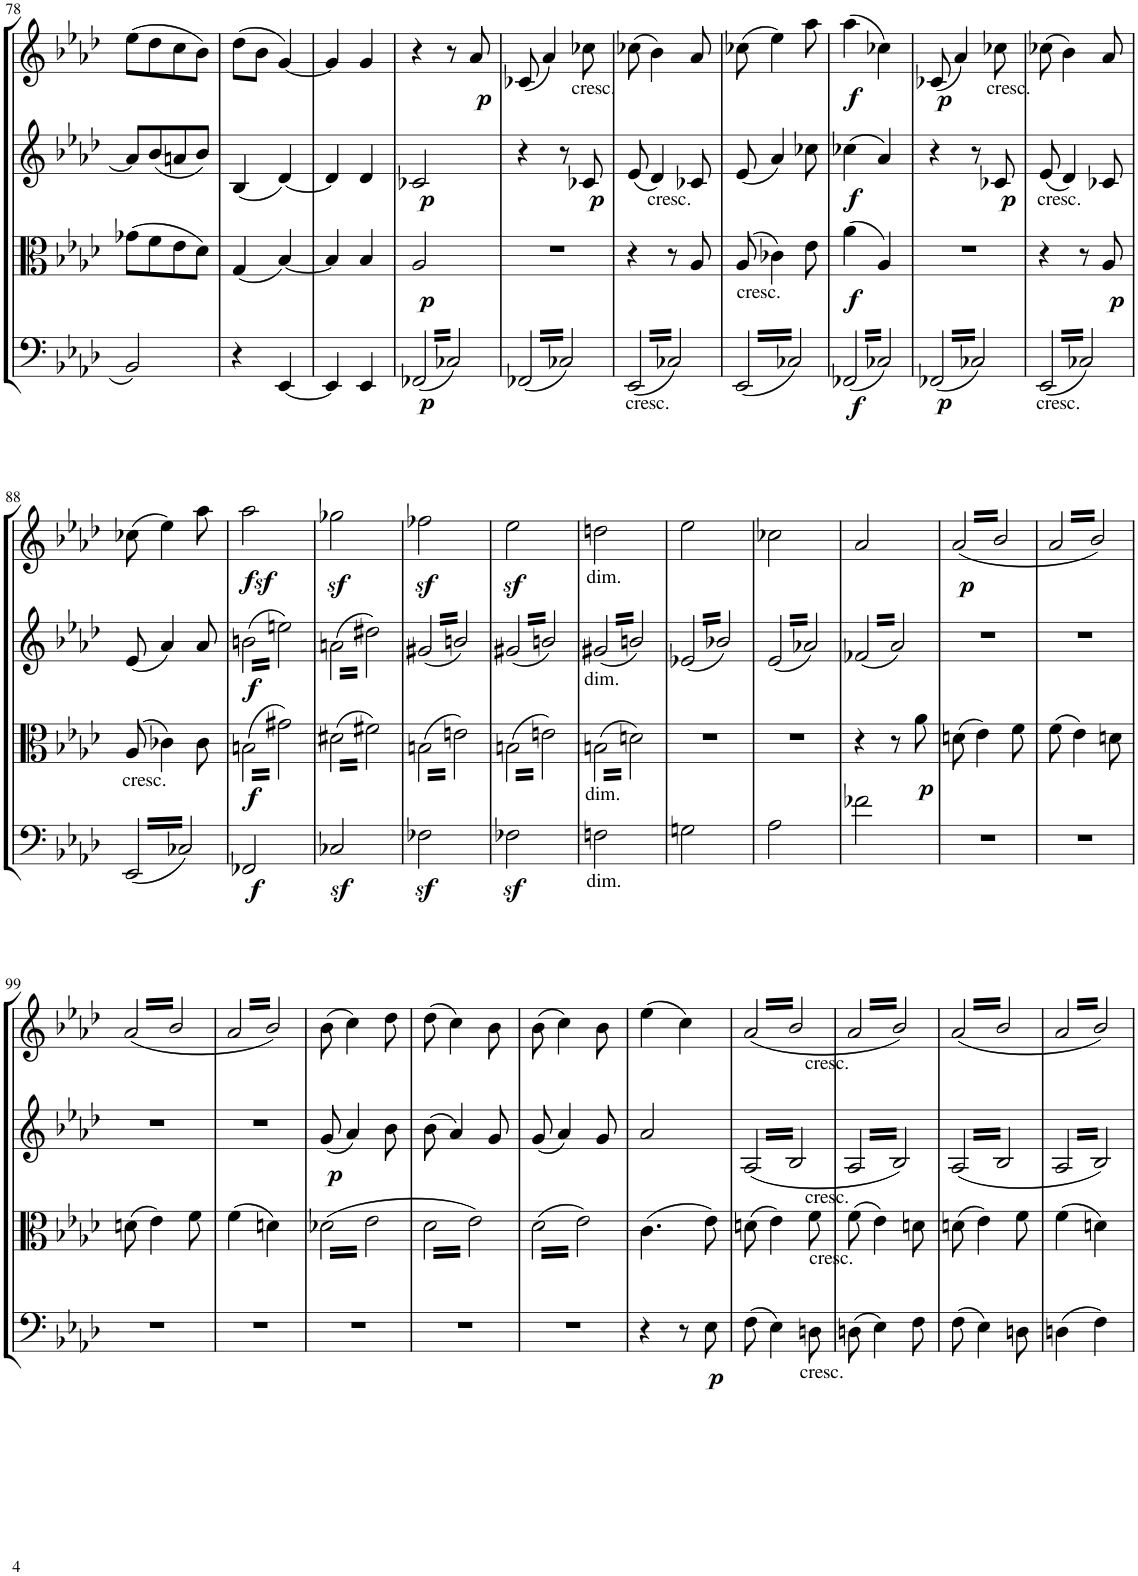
**kern	**dynam	**kern	**dynam	**kern	**dynam	**kern	**dynam
*part4	*part4	*part3	*part3	*part2	*part2	*part1	*part1
*staff4	*staff4	*staff3	*staff3	*staff2	*staff2	*staff1	*staff1
*I"Violoncello	*	*I"Viola	*	*I"Violino II	*	*I"Violino I	*
*I'Vc	*	*I'Vla	*	*I'Vln	*	*I'Vln	*
!!LO:PB:g=z
*clefF4	*	*clefC3	*	*clefG2	*	*clefG2	*
*k[b-e-a-d-]	*	*k[b-e-a-d-]	*	*k[b-e-a-d-]	*	*k[b-e-a-d-]	*
*M2/4	*	*M2/4	*	*M2/4	*	*M2/4	*
=78	=78	=78	=78	=78	=78	=78	=78
2BB-/	.	(8g-X\L	.	8a/L]	.	(8ee-\L	.
.	.	8f\	.	(8b-/	.	8dd-\	.
.	.	8e-\	.	8an/	.	8cc\	.
.	.	8d-\J)	.	8b-/J)	.	8b-\J)	.
=79	=79	=79	=79	=79	=79	=79	=79
4r	.	(4G/	.	(4B-/	.	(8dd-\L	.
.	.	.	.	.	.	8b-\J	.
[4EE-/	.	[4B-/)	.	[4d-/)	.	[4g/)	.
=80	=80	=80	=80	=80	=80	=80	=80
4EE-/]	.	4B-/]	.	4d-/]	.	4g/]	.
4EE-/	.	4B-/	.	4d-/	.	4g/	.
=81	=81	=81	=81	=81	=81	=81	=81
!	!LO:DY:b	!	!LO:DY:b	!	!LO:DY:b	!	!
*tremolo	*	*	*	*	*	*	*
(32FF-X/LLL	p	2A-/	p	2c-X/	p	4r	.
32C-X/)	.	.	.	.	.	.	.
32FF-X/	.	.	.	.	.	.	.
32C-X/)	.	.	.	.	.	.	.
32FF-X/	.	.	.	.	.	.	.
32C-X/)	.	.	.	.	.	.	.
32FF-X/	.	.	.	.	.	.	.
32C-X/)	.	.	.	.	.	.	.
32FF-X/	.	.	.	.	.	8r	.
32C-X/)	.	.	.	.	.	.	.
32FF-X/	.	.	.	.	.	.	.
32C-X/)	.	.	.	.	.	.	.
!	!	!	!	!	!	!	!LO:DY:b
32FF-X/	.	.	.	.	.	8a-/	p
32C-X/)	.	.	.	.	.	.	.
32FF-X/	.	.	.	.	.	.	.
32C-X/)JJJ	.	.	.	.	.	.	.
=82	=82	=82	=82	=82	=82	=82	=82
(32FF-X/LLL	.	2r	.	4r	.	(8c-X/	.
32C-X/)	.	.	.	.	.	.	.
32FF-X/	.	.	.	.	.	.	.
32C-X/)	.	.	.	.	.	.	.
32FF-X/	.	.	.	.	.	4a-/)	.
32C-X/)	.	.	.	.	.	.	.
32FF-X/	.	.	.	.	.	.	.
32C-X/)	.	.	.	.	.	.	.
32FF-X/	.	.	.	8r	.	.	.
32C-X/)	.	.	.	.	.	.	.
32FF-X/	.	.	.	.	.	.	.
32C-X/)	.	.	.	.	.	.	.
!	!	!	!	!	!	!LO:TX:b:t=cresc.	!
!	!	!	!	!	!LO:DY:b	!	!
32FF-X/	.	.	.	8c-X/	p	8cc-X\	.
32C-X/)	.	.	.	.	.	.	.
32FF-X/	.	.	.	.	.	.	.
32C-X/)JJJ	.	.	.	.	.	.	.
=83	=83	=83	=83	=83	=83	=83	=83
!LO:TX:b:t=cresc.	!	!	!	!	!	!	!
(32EE-/LLL	.	4r	.	(8e-/	.	(8cc-X\	.
32C-X/)	.	.	.	.	.	.	.
32EE-/	.	.	.	.	.	.	.
32C-X/)	.	.	.	.	.	.	.
!	!	!	!	!LO:TX:b:t=cresc.	!	!	!
32EE-/	.	.	.	4d-/)	.	4b-\)	.
32C-X/)	.	.	.	.	.	.	.
32EE-/	.	.	.	.	.	.	.
32C-X/)	.	.	.	.	.	.	.
32EE-/	.	8r	.	.	.	.	.
32C-X/)	.	.	.	.	.	.	.
32EE-/	.	.	.	.	.	.	.
32C-X/)	.	.	.	.	.	.	.
32EE-/	.	8A-/	.	8c-X/	.	8a-/	.
32C-X/)	.	.	.	.	.	.	.
32EE-/	.	.	.	.	.	.	.
32C-X/)JJJ	.	.	.	.	.	.	.
=84	=84	=84	=84	=84	=84	=84	=84
!	!	!LO:TX:b:t=cresc.	!	!	!	!	!
(32EE-/LLL	.	(8A-/	.	(8e-/	.	(8cc-X\	.
32C-X/)	.	.	.	.	.	.	.
32EE-/	.	.	.	.	.	.	.
32C-X/)	.	.	.	.	.	.	.
32EE-/	.	4c-X\)	.	4a-/)	.	4ee-\)	.
32C-X/)	.	.	.	.	.	.	.
32EE-/	.	.	.	.	.	.	.
32C-X/)	.	.	.	.	.	.	.
32EE-/	.	.	.	.	.	.	.
32C-X/)	.	.	.	.	.	.	.
32EE-/	.	.	.	.	.	.	.
32C-X/)	.	.	.	.	.	.	.
32EE-/	.	8e-\	.	8cc-X\	.	8aa-\	.
32C-X/)	.	.	.	.	.	.	.
32EE-/	.	.	.	.	.	.	.
32C-X/)JJJ	.	.	.	.	.	.	.
=85	=85	=85	=85	=85	=85	=85	=85
!	!LO:DY:b	!	!LO:DY:b	!	!LO:DY:b	!	!LO:DY:b
(32FF-X/LLL	f	(4a-\	f	(4cc-X\	f	(4aa-\	f
32C-X/)	.	.	.	.	.	.	.
32FF-X/	.	.	.	.	.	.	.
32C-X/)	.	.	.	.	.	.	.
32FF-X/	.	.	.	.	.	.	.
32C-X/)	.	.	.	.	.	.	.
32FF-X/	.	.	.	.	.	.	.
32C-X/)	.	.	.	.	.	.	.
32FF-X/	.	4A-/)	.	4a-/)	.	4cc-X\)	.
32C-X/)	.	.	.	.	.	.	.
32FF-X/	.	.	.	.	.	.	.
32C-X/)	.	.	.	.	.	.	.
32FF-X/	.	.	.	.	.	.	.
32C-X/)	.	.	.	.	.	.	.
32FF-X/	.	.	.	.	.	.	.
32C-X/)JJJ	.	.	.	.	.	.	.
=86	=86	=86	=86	=86	=86	=86	=86
!	!LO:DY:b	!	!	!	!	!	!LO:DY:b
(32FF-X/LLL	p	2r	.	4r	.	(8c-X/	p
32C-X/)	.	.	.	.	.	.	.
32FF-X/	.	.	.	.	.	.	.
32C-X/)	.	.	.	.	.	.	.
32FF-X/	.	.	.	.	.	4a-/)	.
32C-X/)	.	.	.	.	.	.	.
32FF-X/	.	.	.	.	.	.	.
32C-X/)	.	.	.	.	.	.	.
32FF-X/	.	.	.	8r	.	.	.
32C-X/)	.	.	.	.	.	.	.
32FF-X/	.	.	.	.	.	.	.
32C-X/)	.	.	.	.	.	.	.
!	!	!	!	!	!	!LO:TX:b:t=cresc.	!
!	!	!	!	!	!LO:DY:b	!	!
32FF-X/	.	.	.	8c-X/	p	8cc-X\	.
32C-X/)	.	.	.	.	.	.	.
32FF-X/	.	.	.	.	.	.	.
32C-X/)JJJ	.	.	.	.	.	.	.
=87	=87	=87	=87	=87	=87	=87	=87
!	!	!	!	!LO:TX:b:t=cresc.	!	!	!
!LO:TX:b:t=cresc.	!	!	!	!	!	!	!
(32EE-/LLL	.	4r	.	(8e-/	.	(8cc-X\	.
32C-X/)	.	.	.	.	.	.	.
32EE-/	.	.	.	.	.	.	.
32C-X/)	.	.	.	.	.	.	.
32EE-/	.	.	.	4d-/)	.	4b-\)	.
32C-X/)	.	.	.	.	.	.	.
32EE-/	.	.	.	.	.	.	.
32C-X/)	.	.	.	.	.	.	.
32EE-/	.	8r	.	.	.	.	.
32C-X/)	.	.	.	.	.	.	.
32EE-/	.	.	.	.	.	.	.
32C-X/)	.	.	.	.	.	.	.
!	!	!	!LO:DY:b	!	!	!	!
32EE-/	.	8A-/	p	8c-X/	.	8a-/	.
32C-X/)	.	.	.	.	.	.	.
32EE-/	.	.	.	.	.	.	.
32C-X/)JJJ	.	.	.	.	.	.	.
!!LO:LB:g=z
=88	=88	=88	=88	=88	=88	=88	=88
!	!	!LO:TX:b:t=cresc.	!	!	!	!	!
(32EE-/LLL	.	(8A-/	.	(8e-/	.	(8cc-X\	.
32C-X/)	.	.	.	.	.	.	.
32EE-/	.	.	.	.	.	.	.
32C-X/)	.	.	.	.	.	.	.
32EE-/	.	4c-X\)	.	4a-/)	.	4ee-\)	.
32C-X/)	.	.	.	.	.	.	.
32EE-/	.	.	.	.	.	.	.
32C-X/)	.	.	.	.	.	.	.
32EE-/	.	.	.	.	.	.	.
32C-X/)	.	.	.	.	.	.	.
32EE-/	.	.	.	.	.	.	.
32C-X/)	.	.	.	.	.	.	.
32EE-/	.	8c-\	.	8a-/	.	8aa-\	.
32C-X/)	.	.	.	.	.	.	.
32EE-/	.	.	.	.	.	.	.
32C-X/)JJJ	.	.	.	.	.	.	.
*Xtremolo	*	*	*	*	*	*	*
=89	=89	=89	=89	=89	=89	=89	=89
!	!LO:DY:b	!	!LO:DY:b	!	!LO:DY:b	!	!LO:DY:b
*	*	*tremolo	*	*	*	*	*
*	*	*	*	*tremolo	*	*	*
2FF-X/	f	(32Bn\LLL	f	(32bn\LLL	f	2aa-z<\	f
.	.	32g#X\)	.	32een\)	.	.	.
.	.	32Bn\	.	32bn\	.	.	.
.	.	32g#X\)	.	32een\)	.	.	.
.	.	32Bn\	.	32bn\	.	.	.
.	.	32g#X\)	.	32een\)	.	.	.
.	.	32Bn\	.	32bn\	.	.	.
.	.	32g#X\)	.	32een\)	.	.	.
.	.	32Bn\	.	32bn\	.	.	.
.	.	32g#X\)	.	32een\)	.	.	.
.	.	32Bn\	.	32bn\	.	.	.
.	.	32g#X\)	.	32een\)	.	.	.
.	.	32Bn\	.	32bn\	.	.	.
.	.	32g#X\)	.	32een\)	.	.	.
.	.	32Bn\	.	32bn\	.	.	.
.	.	32g#X\)JJJ	.	32een\)JJJ	.	.	.
=90	=90	=90	=90	=90	=90	=90	=90
2C-Xz</	.	(32d#X\LLL	.	(32an\LLL	.	2gg-Xz<\	.
.	.	32f#X\)	.	32dd#X\)	.	.	.
.	.	32d#X\	.	32an\	.	.	.
.	.	32f#X\)	.	32dd#X\)	.	.	.
.	.	32d#X\	.	32an\	.	.	.
.	.	32f#X\)	.	32dd#X\)	.	.	.
.	.	32d#X\	.	32an\	.	.	.
.	.	32f#X\)	.	32dd#X\)	.	.	.
.	.	32d#X\	.	32an\	.	.	.
.	.	32f#X\)	.	32dd#X\)	.	.	.
.	.	32d#X\	.	32an\	.	.	.
.	.	32f#X\)	.	32dd#X\)	.	.	.
.	.	32d#X\	.	32an\	.	.	.
.	.	32f#X\)	.	32dd#X\)	.	.	.
.	.	32d#X\	.	32an\	.	.	.
.	.	32f#X\)JJJ	.	32dd#X\)JJJ	.	.	.
=91	=91	=91	=91	=91	=91	=91	=91
2F-Xz<\	.	(32Bn\LLL	.	(32g#X/LLL	.	2ff-Xz<\	.
.	.	32en\)	.	32bn/)	.	.	.
.	.	32Bn\	.	32g#X/	.	.	.
.	.	32en\)	.	32bn/)	.	.	.
.	.	32Bn\	.	32g#X/	.	.	.
.	.	32en\)	.	32bn/)	.	.	.
.	.	32Bn\	.	32g#X/	.	.	.
.	.	32en\)	.	32bn/)	.	.	.
.	.	32Bn\	.	32g#X/	.	.	.
.	.	32en\)	.	32bn/)	.	.	.
.	.	32Bn\	.	32g#X/	.	.	.
.	.	32en\)	.	32bn/)	.	.	.
.	.	32Bn\	.	32g#X/	.	.	.
.	.	32en\)	.	32bn/)	.	.	.
.	.	32Bn\	.	32g#X/	.	.	.
.	.	32en\)JJJ	.	32bn/)JJJ	.	.	.
=92	=92	=92	=92	=92	=92	=92	=92
2F-Xz<\	.	(32Bn\LLL	.	(32g#X/LLL	.	2ee-z<\	.
.	.	32en\)	.	32bn/)	.	.	.
.	.	32Bn\	.	32g#X/	.	.	.
.	.	32en\)	.	32bn/)	.	.	.
.	.	32Bn\	.	32g#X/	.	.	.
.	.	32en\)	.	32bn/)	.	.	.
.	.	32Bn\	.	32g#X/	.	.	.
.	.	32en\)	.	32bn/)	.	.	.
.	.	32Bn\	.	32g#X/	.	.	.
.	.	32en\)	.	32bn/)	.	.	.
.	.	32Bn\	.	32g#X/	.	.	.
.	.	32en\)	.	32bn/)	.	.	.
.	.	32Bn\	.	32g#X/	.	.	.
.	.	32en\)	.	32bn/)	.	.	.
.	.	32Bn\	.	32g#X/	.	.	.
.	.	32en\)JJJ	.	32bn/)JJJ	.	.	.
=93	=93	=93	=93	=93	=93	=93	=93
!	!	!	!	!	!	!LO:TX:b:t=dim.	!
!	!	!	!	!LO:TX:b:t=dim.	!	!	!
!	!	!LO:TX:b:t=dim.	!	!	!	!	!
!LO:TX:b:t=dim.	!	!	!	!	!	!	!
2Fn\	.	(32Bn\LLL	.	(32g#X/LLL	.	2ddn\	.
.	.	32dn\)	.	32bn/)	.	.	.
.	.	32Bn\	.	32g#X/	.	.	.
.	.	32dn\)	.	32bn/)	.	.	.
.	.	32Bn\	.	32g#X/	.	.	.
.	.	32dn\)	.	32bn/)	.	.	.
.	.	32Bn\	.	32g#X/	.	.	.
.	.	32dn\)	.	32bn/)	.	.	.
.	.	32Bn\	.	32g#X/	.	.	.
.	.	32dn\)	.	32bn/)	.	.	.
.	.	32Bn\	.	32g#X/	.	.	.
.	.	32dn\)	.	32bn/)	.	.	.
.	.	32Bn\	.	32g#X/	.	.	.
.	.	32dn\)	.	32bn/)	.	.	.
.	.	32Bn\	.	32g#X/	.	.	.
.	.	32dn\)JJJ	.	32bn/)JJJ	.	.	.
*	*	*Xtremolo	*	*	*	*	*
=94	=94	=94	=94	=94	=94	=94	=94
2Gn\	.	2r	.	(32e-X/LLL	.	2ee-\	.
.	.	.	.	32b-X/)	.	.	.
.	.	.	.	32e-X/	.	.	.
.	.	.	.	32b-X/)	.	.	.
.	.	.	.	32e-X/	.	.	.
.	.	.	.	32b-X/)	.	.	.
.	.	.	.	32e-X/	.	.	.
.	.	.	.	32b-X/)	.	.	.
.	.	.	.	32e-X/	.	.	.
.	.	.	.	32b-X/)	.	.	.
.	.	.	.	32e-X/	.	.	.
.	.	.	.	32b-X/)	.	.	.
.	.	.	.	32e-X/	.	.	.
.	.	.	.	32b-X/)	.	.	.
.	.	.	.	32e-X/	.	.	.
.	.	.	.	32b-X/)JJJ	.	.	.
=95	=95	=95	=95	=95	=95	=95	=95
2A-\	.	2r	.	(32e-/LLL	.	2cc-X\	.
.	.	.	.	32a-X/)	.	.	.
.	.	.	.	32e-/	.	.	.
.	.	.	.	32a-X/)	.	.	.
.	.	.	.	32e-/	.	.	.
.	.	.	.	32a-X/)	.	.	.
.	.	.	.	32e-/	.	.	.
.	.	.	.	32a-X/)	.	.	.
.	.	.	.	32e-/	.	.	.
.	.	.	.	32a-X/)	.	.	.
.	.	.	.	32e-/	.	.	.
.	.	.	.	32a-X/)	.	.	.
.	.	.	.	32e-/	.	.	.
.	.	.	.	32a-X/)	.	.	.
.	.	.	.	32e-/	.	.	.
.	.	.	.	32a-X/)JJJ	.	.	.
=96	=96	=96	=96	=96	=96	=96	=96
2f-X\	.	4r	.	(32f-X/LLL	.	2a-/	.
.	.	.	.	32a-/)	.	.	.
.	.	.	.	32f-X/	.	.	.
.	.	.	.	32a-/)	.	.	.
.	.	.	.	32f-X/	.	.	.
.	.	.	.	32a-/)	.	.	.
.	.	.	.	32f-X/	.	.	.
.	.	.	.	32a-/)	.	.	.
.	.	8r	.	32f-X/	.	.	.
.	.	.	.	32a-/)	.	.	.
.	.	.	.	32f-X/	.	.	.
.	.	.	.	32a-/)	.	.	.
!	!	!	!LO:DY:b	!	!	!	!
.	.	8a-\	p	32f-X/	.	.	.
.	.	.	.	32a-/)	.	.	.
.	.	.	.	32f-X/	.	.	.
.	.	.	.	32a-/)JJJ	.	.	.
*	*	*	*	*Xtremolo	*	*	*
=97	=97	=97	=97	=97	=97	=97	=97
!	!	!	!	!	!	!	!LO:DY:b
*	*	*	*	*	*	*tremolo	*
2r	.	(8dn\	.	2r	.	(32a-/LLL	p
.	.	.	.	.	.	32b-/	.
.	.	.	.	.	.	32a-/	.
.	.	.	.	.	.	32b-/	.
.	.	4e-\)	.	.	.	32a-/	.
.	.	.	.	.	.	32b-/	.
.	.	.	.	.	.	32a-/	.
.	.	.	.	.	.	32b-/	.
.	.	.	.	.	.	32a-/	.
.	.	.	.	.	.	32b-/	.
.	.	.	.	.	.	32a-/	.
.	.	.	.	.	.	32b-/	.
.	.	8f\	.	.	.	32a-/	.
.	.	.	.	.	.	32b-/	.
.	.	.	.	.	.	32a-/	.
.	.	.	.	.	.	32b-/JJJ	.
=98	=98	=98	=98	=98	=98	=98	=98
2r	.	(8f\	.	2r	.	32a-/LLL	.
.	.	.	.	.	.	32b-/)	.
.	.	.	.	.	.	32a-/	.
.	.	.	.	.	.	32b-/)	.
.	.	4e-\)	.	.	.	32a-/	.
.	.	.	.	.	.	32b-/)	.
.	.	.	.	.	.	32a-/	.
.	.	.	.	.	.	32b-/)	.
.	.	.	.	.	.	32a-/	.
.	.	.	.	.	.	32b-/)	.
.	.	.	.	.	.	32a-/	.
.	.	.	.	.	.	32b-/)	.
.	.	8dn\	.	.	.	32a-/	.
.	.	.	.	.	.	32b-/)	.
.	.	.	.	.	.	32a-/	.
.	.	.	.	.	.	32b-/)JJJ	.
!!LO:LB:g=z
=99	=99	=99	=99	=99	=99	=99	=99
2r	.	(8dn\	.	2r	.	(32a-/LLL	.
.	.	.	.	.	.	32b-/	.
.	.	.	.	.	.	32a-/	.
.	.	.	.	.	.	32b-/	.
.	.	4e-\)	.	.	.	32a-/	.
.	.	.	.	.	.	32b-/	.
.	.	.	.	.	.	32a-/	.
.	.	.	.	.	.	32b-/	.
.	.	.	.	.	.	32a-/	.
.	.	.	.	.	.	32b-/	.
.	.	.	.	.	.	32a-/	.
.	.	.	.	.	.	32b-/	.
.	.	8f\	.	.	.	32a-/	.
.	.	.	.	.	.	32b-/	.
.	.	.	.	.	.	32a-/	.
.	.	.	.	.	.	32b-/JJJ	.
=100	=100	=100	=100	=100	=100	=100	=100
2r	.	(4f\	.	2r	.	32a-/LLL	.
.	.	.	.	.	.	32b-/)	.
.	.	.	.	.	.	32a-/	.
.	.	.	.	.	.	32b-/)	.
.	.	.	.	.	.	32a-/	.
.	.	.	.	.	.	32b-/)	.
.	.	.	.	.	.	32a-/	.
.	.	.	.	.	.	32b-/)	.
.	.	4dn\)	.	.	.	32a-/	.
.	.	.	.	.	.	32b-/)	.
.	.	.	.	.	.	32a-/	.
.	.	.	.	.	.	32b-/)	.
.	.	.	.	.	.	32a-/	.
.	.	.	.	.	.	32b-/)	.
.	.	.	.	.	.	32a-/	.
.	.	.	.	.	.	32b-/)JJJ	.
*	*	*	*	*	*	*Xtremolo	*
=101	=101	=101	=101	=101	=101	=101	=101
!	!	!	!	!	!LO:DY:b	!	!
*	*	*tremolo	*	*	*	*	*
2r	.	(32d-X\LLL	.	(8g/	p	(8b-\	.
.	.	32e-\	.	.	.	.	.
.	.	32d-X\	.	.	.	.	.
.	.	32e-\	.	.	.	.	.
.	.	32d-X\	.	4a-/)	.	4cc\)	.
.	.	32e-\	.	.	.	.	.
.	.	32d-X\	.	.	.	.	.
.	.	32e-\	.	.	.	.	.
.	.	32d-X\	.	.	.	.	.
.	.	32e-\	.	.	.	.	.
.	.	32d-X\	.	.	.	.	.
.	.	32e-\	.	.	.	.	.
.	.	32d-X\	.	8b-\	.	8dd-\	.
.	.	32e-\	.	.	.	.	.
.	.	32d-X\	.	.	.	.	.
.	.	32e-\JJJ	.	.	.	.	.
=102	=102	=102	=102	=102	=102	=102	=102
2r	.	32d-\LLL	.	(8b-\	.	(8dd-\	.
.	.	32e-\)	.	.	.	.	.
.	.	32d-\	.	.	.	.	.
.	.	32e-\)	.	.	.	.	.
.	.	32d-\	.	4a-/)	.	4cc\)	.
.	.	32e-\)	.	.	.	.	.
.	.	32d-\	.	.	.	.	.
.	.	32e-\)	.	.	.	.	.
.	.	32d-\	.	.	.	.	.
.	.	32e-\)	.	.	.	.	.
.	.	32d-\	.	.	.	.	.
.	.	32e-\)	.	.	.	.	.
.	.	32d-\	.	8g/	.	8b-\	.
.	.	32e-\)	.	.	.	.	.
.	.	32d-\	.	.	.	.	.
.	.	32e-\)JJJ	.	.	.	.	.
=103	=103	=103	=103	=103	=103	=103	=103
2r	.	(32d-\LLL	.	(8g/	.	(8b-\	.
.	.	32e-\)	.	.	.	.	.
.	.	32d-\	.	.	.	.	.
.	.	32e-\)	.	.	.	.	.
.	.	32d-\	.	4a-/)	.	4cc\)	.
.	.	32e-\)	.	.	.	.	.
.	.	32d-\	.	.	.	.	.
.	.	32e-\)	.	.	.	.	.
.	.	32d-\	.	.	.	.	.
.	.	32e-\)	.	.	.	.	.
.	.	32d-\	.	.	.	.	.
.	.	32e-\)	.	.	.	.	.
.	.	32d-\	.	8g/	.	8b-\	.
.	.	32e-\)	.	.	.	.	.
.	.	32d-\	.	.	.	.	.
.	.	32e-\)JJJ	.	.	.	.	.
*	*	*Xtremolo	*	*	*	*	*
=104	=104	=104	=104	=104	=104	=104	=104
4r	.	(4.c\	.	2a-/	.	(4ee-\	.
.	.	.	.	.	.	.	.
.	.	.	.	.	.	.	.
.	.	.	.	.	.	.	.
.	.	.	.	.	.	.	.
.	.	.	.	.	.	.	.
.	.	.	.	.	.	.	.
.	.	.	.	.	.	.	.
8r	.	.	.	.	.	4cc\)	.
!	!LO:DY:b	!	!	!	!	!	!
8E-\	p	8e-\)	.	.	.	.	.
=105	=105	=105	=105	=105	=105	=105	=105
*	*	*	*	*^	*	*^	*
*	*	*	*	*tremolo	*	*	*	*	*
*	*	*	*	*	*	*	*tremolo	*	*
(8F\	.	(8dn\	.	(32A-/LLL	8ryy	.	(32a-/LLL	8ryy	.
.	.	.	.	32B-/	.	.	32b-/	.	.
.	.	.	.	32A-/	.	.	32a-/	.	.
.	.	.	.	32B-/	.	.	32b-/	.	.
4E-\)	.	4e-\)	.	32A-/	4ryy	.	32a-/	4ryy	.
.	.	.	.	32B-/	.	.	32b-/	.	.
.	.	.	.	32A-/	.	.	32a-/	.	.
.	.	.	.	32B-/	.	.	32b-/	.	.
.	.	.	.	32A-/	.	.	32a-/	.	.
.	.	.	.	32B-/	.	.	32b-/	.	.
.	.	.	.	32A-/	.	.	32a-/	.	.
.	.	.	.	32B-/	.	.	32b-/	.	.
!	!	!	!	!	!	!	!	!LO:TX:b:t=cresc.	!
!	!	!	!	!	!LO:TX:b:t=cresc.	!	!	!	!
!	!	!LO:TX:b:t=cresc.	!	!	!	!	!	!	!
!LO:TX:b:t=cresc.	!	!	!	!	!	!	!	!	!
8Dn\	.	8f\	.	32A-/	8ryy	.	32a-/	8ryy	.
.	.	.	.	32B-/	.	.	32b-/	.	.
.	.	.	.	32A-/	.	.	32a-/	.	.
.	.	.	.	32B-/JJJ	.	.	32b-/JJJ	.	.
*	*	*	*	*v	*v	*	*	*	*
*	*	*	*	*	*	*v	*v	*
=106	=106	=106	=106	=106	=106	=106	=106
(8Dn\	.	(8f\	.	32A-/LLL	.	32a-/LLL	.
.	.	.	.	32B-/)	.	32b-/)	.
.	.	.	.	32A-/	.	32a-/	.
.	.	.	.	32B-/)	.	32b-/)	.
4E-\)	.	4e-\)	.	32A-/	.	32a-/	.
.	.	.	.	32B-/)	.	32b-/)	.
.	.	.	.	32A-/	.	32a-/	.
.	.	.	.	32B-/)	.	32b-/)	.
.	.	.	.	32A-/	.	32a-/	.
.	.	.	.	32B-/)	.	32b-/)	.
.	.	.	.	32A-/	.	32a-/	.
.	.	.	.	32B-/)	.	32b-/)	.
8F\	.	8dn\	.	32A-/	.	32a-/	.
.	.	.	.	32B-/)	.	32b-/)	.
.	.	.	.	32A-/	.	32a-/	.
.	.	.	.	32B-/)JJJ	.	32b-/)JJJ	.
=107	=107	=107	=107	=107	=107	=107	=107
(8F\	.	(8dn\	.	(32A-/LLL	.	(32a-/LLL	.
.	.	.	.	32B-/	.	32b-/	.
.	.	.	.	32A-/	.	32a-/	.
.	.	.	.	32B-/	.	32b-/	.
4E-\)	.	4e-\)	.	32A-/	.	32a-/	.
.	.	.	.	32B-/	.	32b-/	.
.	.	.	.	32A-/	.	32a-/	.
.	.	.	.	32B-/	.	32b-/	.
.	.	.	.	32A-/	.	32a-/	.
.	.	.	.	32B-/	.	32b-/	.
.	.	.	.	32A-/	.	32a-/	.
.	.	.	.	32B-/	.	32b-/	.
8Dn\	.	8f\	.	32A-/	.	32a-/	.
.	.	.	.	32B-/	.	32b-/	.
.	.	.	.	32A-/	.	32a-/	.
.	.	.	.	32B-/JJJ	.	32b-/JJJ	.
=108	=108	=108	=108	=108	=108	=108	=108
(4Dn\	.	(4f\	.	32A-/LLL	.	32a-/LLL	.
.	.	.	.	32B-/)	.	32b-/)	.
.	.	.	.	32A-/	.	32a-/	.
.	.	.	.	32B-/)	.	32b-/)	.
.	.	.	.	32A-/	.	32a-/	.
.	.	.	.	32B-/)	.	32b-/)	.
.	.	.	.	32A-/	.	32a-/	.
.	.	.	.	32B-/)	.	32b-/)	.
4F\)	.	4dn\)	.	32A-/	.	32a-/	.
.	.	.	.	32B-/)	.	32b-/)	.
.	.	.	.	32A-/	.	32a-/	.
.	.	.	.	32B-/)	.	32b-/)	.
.	.	.	.	32A-/	.	32a-/	.
.	.	.	.	32B-/)	.	32b-/)	.
.	.	.	.	32A-/	.	32a-/	.
.	.	.	.	32B-/)JJJ	.	32b-/)JJJ	.
*	*	*	*	*	*	*Xtremolo	*
*	*	*	*	*Xtremolo	*	*	*
.	.	.	.	.	.	.	.
.	.	.	.	.	.	.	.
.	.	.	.	.	.	.	.
.	.	.	.	.	.	.	.
.	.	.	.	.	.	.	.
.	.	.	.	.	.	.	.
.	.	.	.	.	.	.	.
.	.	.	.	.	.	.	.
=	=	=	=	=	=	=	=
*-	*-	*-	*-	*-	*-	*-	*-
